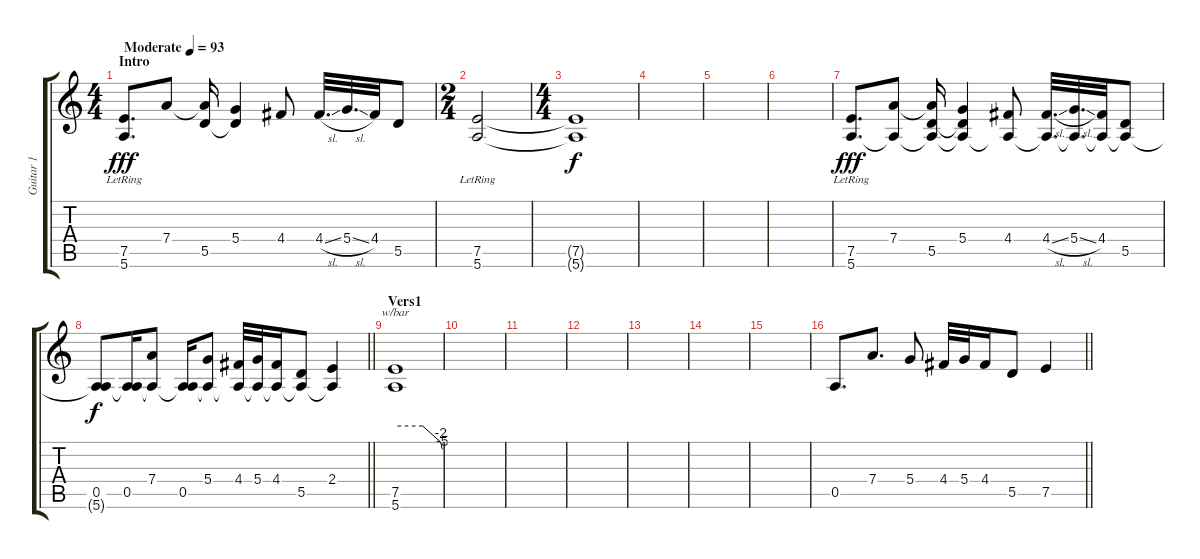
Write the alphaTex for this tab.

\track ("Guitar 1" "Guitar 1") {instrument distortionguitar}
\staff {score tabs}
\tuning (E4 B3 G3 D3 A2 E2) {hide}
\ts (4 4)
\section ("" "Intro")
\tempo (93 "Moderate")
\clef g2
\ks c
(7.5{lr} 5.6{lr}).8{d dy fff instrument distortionguitar} 7.4.8 (7.4{t} 5.5).16 (5.4 5.5{t}).4 4.4.8 4.4{sl}.32{d} 5.4{sl}.32{d} 4.4.32 5.5.8 |
\ts (2 4)
(7.5{lr} 5.6{lr}).2 |
\ts (4 4)
(7.5{t} 5.6{t}).1{dy f} |
|
|
|
(7.5{lr} 5.6{lr}).8{d dy fff} (7.4 5.6{t}).8 (7.4{t} 5.5 5.6{t}).16 (5.4 5.5{t} 5.6{t}).4 (4.4 5.6{t}).8 (4.4{sl} 5.6{t}).32{d} (5.4{sl} 5.6{t}).32{d} (4.4 5.6{t}).32 (5.5 5.6{t}).8 |
\barLineRight lightlight
(0.5 5.6{t}).8{dy f} (0.5 5.6{t}).16 (7.4 5.6{t}).8 (0.5 5.6{t}).16 (5.4 5.6{t}).8 (4.4 5.6{t}).32 (5.4 5.6{t}).32 (4.4 5.6{t}).16 (5.5 5.6{t}).8 (2.4 5.6{t}).4 |
\section ("" "Vers1")
(7.5 5.6).1{tbe (custom default 0 0 35 0 58 -8 60 -20)} |
|
|
|
|
|
|
\barLineRight lightlight
0.5.8{d} 7.4.8{d} 5.4.8 4.4.32 5.4.32 4.4.16 5.5.8 7.5.4
